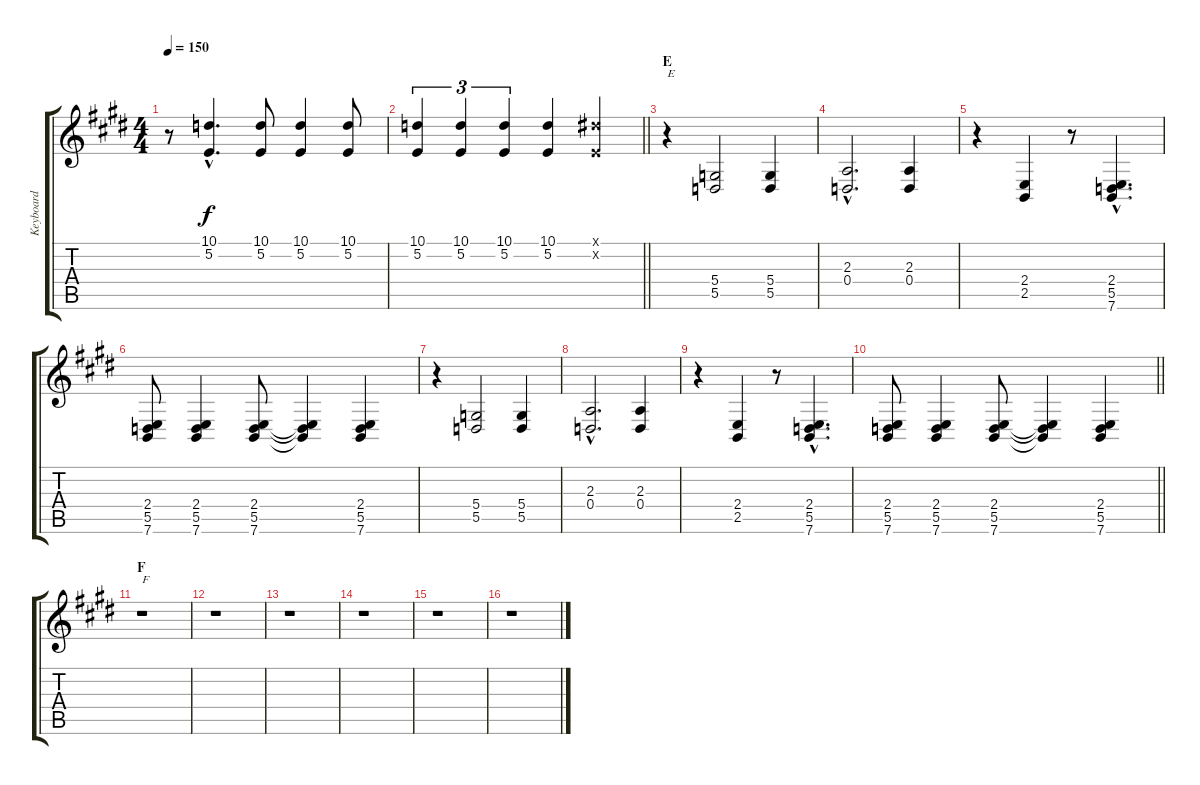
\track ("Keyboard" "Keyboard") {instrument electricgrandpiano}
\staff {score tabs}
\tuning (E4 B3 G3 D3 A2 E2) {hide}
\ts (4 4)
\tempo 150
\clef g2
\ks e
r.8{dy f} (10.1{hac} 5.2{hac}).4{d} (10.1 5.2).8 (10.1 5.2).4 (10.1 5.2).8 |
\barLineRight lightlight
(10.1 5.2).4{tu (3 2)} (10.1 5.2).4{tu (3 2)} (10.1 5.2).4{tu (3 2)} (10.1 5.2).4 (11.1{x} 5.2{x}).4 |
\section ("" "E")
r.4{txt "E"} (5.4 5.5).2 (5.4 5.5).4 |
(2.3{hac} 0.4{hac}).2{d} (2.3 0.4).4 |
r.4 (2.4 2.5).4 r.8 (2.4{hac} 5.5{hac} 7.6{hac}).4{d} |
(2.4 5.5 7.6).8 (2.4 5.5 7.6).4 (2.4 5.5 7.6).8 (2.4{t} 5.5{t} 7.6{t}).4 (2.4 5.5 7.6).4 |
r.4 (5.4 5.5).2 (5.4 5.5).4 |
(2.3{hac} 0.4{hac}).2{d} (2.3 0.4).4 |
r.4 (2.4 2.5).4 r.8 (2.4{hac} 5.5{hac} 7.6{hac}).4{d} |
\barLineRight lightlight
(2.4 5.5 7.6).8 (2.4 5.5 7.6).4 (2.4 5.5 7.6).8 (2.4{t} 5.5{t} 7.6{t}).4 (2.4 5.5 7.6).4 |
\section ("" "F")
r.1{txt "F"} |
r.1 |
r.1 |
r.1 |
r.1 |
r.1
